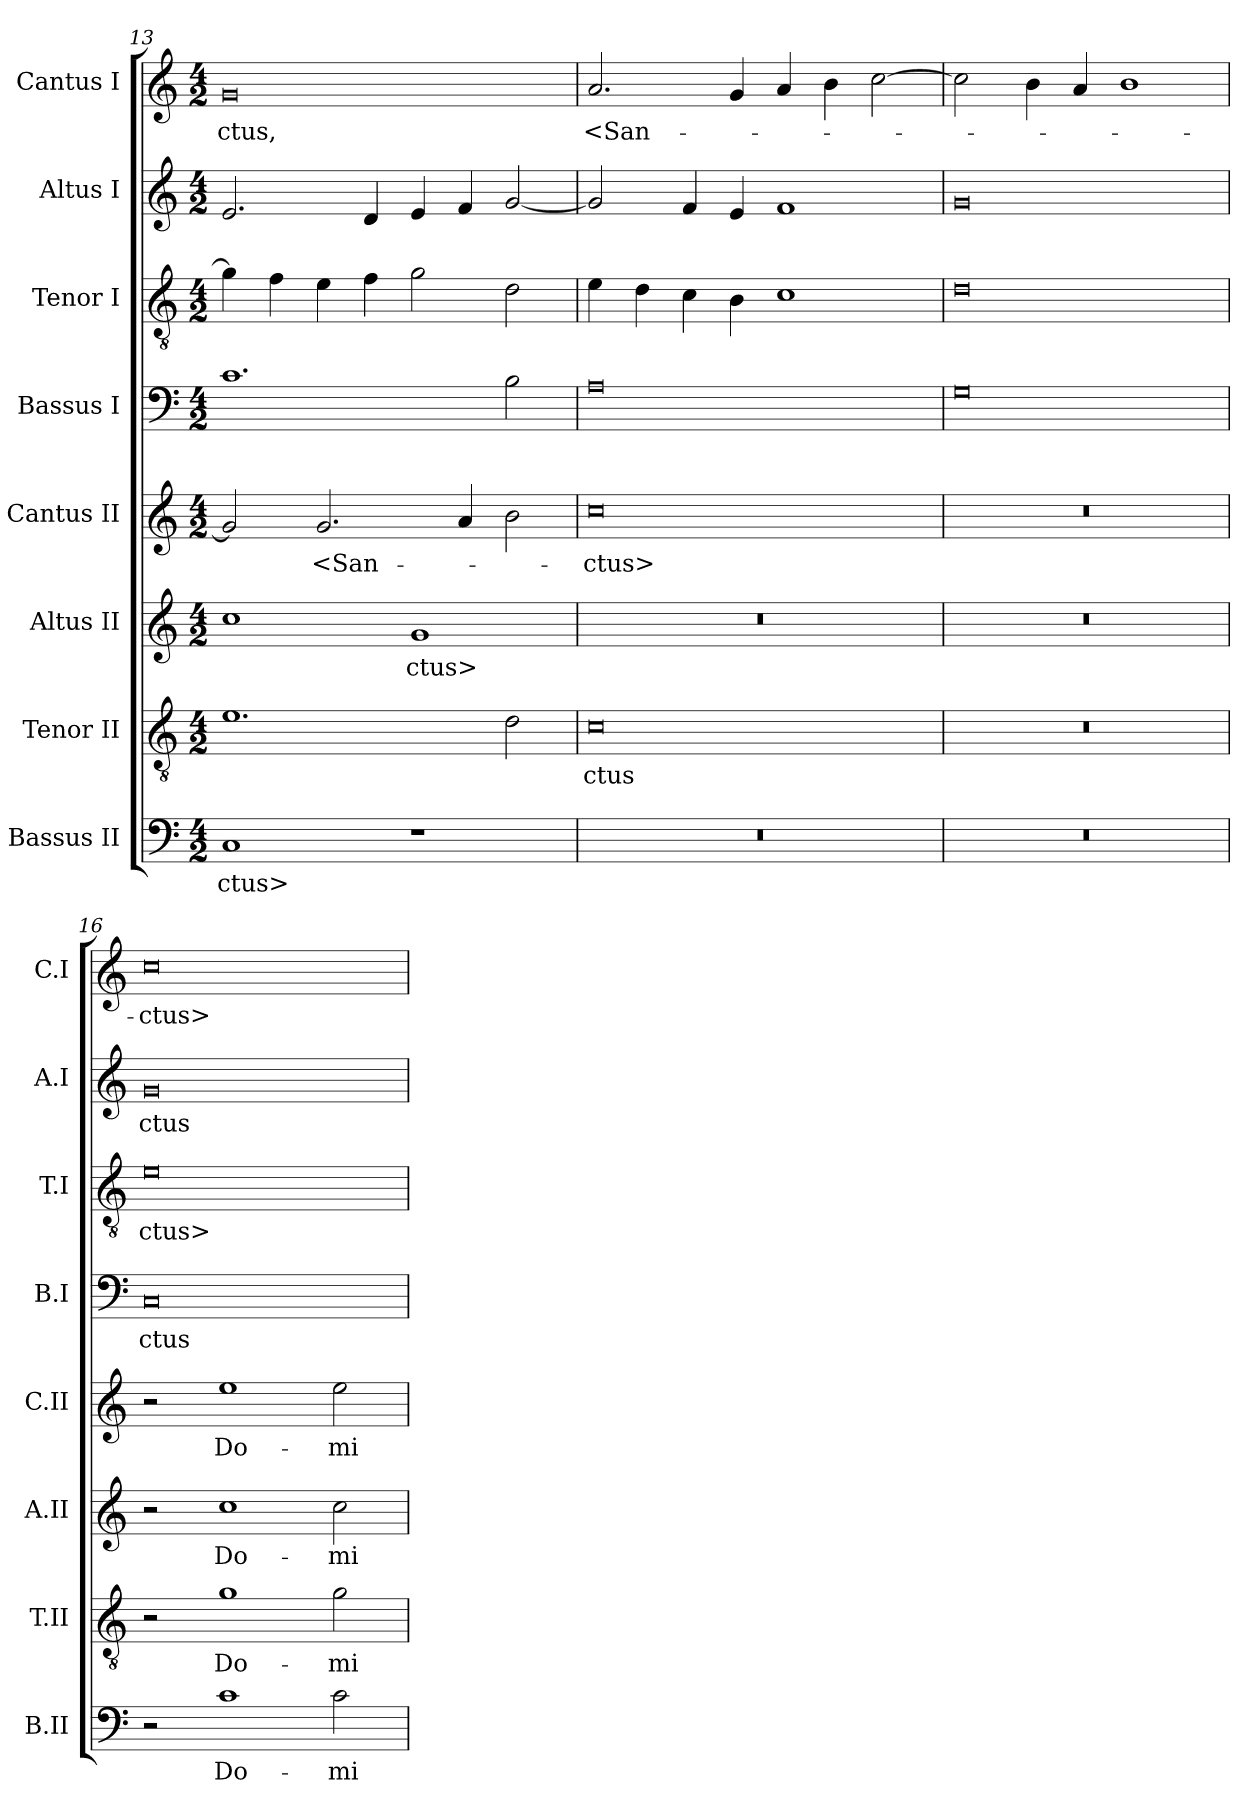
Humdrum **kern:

**kern	**text	**kern	**text	**kern	**text	**kern	**text	**kern	**text	**kern	**text	**kern	**text	**kern	**text
*part8	*part8	*part7	*part7	*part6	*part6	*part5	*part5	*part4	*part4	*part3	*part3	*part2	*part2	*part1	*part1
*staff8	*staff8	*staff7	*staff7	*staff6	*staff6	*staff5	*staff5	*staff4	*staff4	*staff3	*staff3	*staff2	*staff2	*staff1	*staff1
*I"Bassus II	*	*I"Tenor II	*	*I"Altus II	*	*I"Cantus II	*	*I"Bassus I	*	*I"Tenor I	*	*I"Altus I	*	*I"Cantus I	*
*I'B.II	*	*I'T.II	*	*I'A.II	*	*I'C.II	*	*I'B.I	*	*I'T.I	*	*I'A.I	*	*I'C.I	*
*clefF4	*	*clefGv2	*	*clefG2	*	*clefG2	*	*clefF4	*	*clefGv2	*	*clefG2	*	*clefG2	*
*	*	*ITrd7c12	*	*	*	*	*	*	*	*ITrd7c12	*	*	*	*	*
*k[]	*	*k[]	*	*k[]	*	*k[]	*	*k[]	*	*k[]	*	*k[]	*	*k[]	*
*C:	*	*C:	*	*C:	*	*C:	*	*C:	*	*C:	*	*C:	*	*C:	*
*M4/2	*	*M4/2	*	*M4/2	*	*M4/2	*	*M4/2	*	*M4/2	*	*M4/2	*	*M4/2	*
=13	=13	=13	=13	=13	=13	=13	=13	=13	=13	=13	=13	=13	=13	=13	=13
1C/	-ctus>	1.E\	.	1cc\	.	2g/]	.	1.c\	.	4G\]	.	2.e/	.	0g/	-ctus,
.	.	.	.	.	.	.	.	.	.	4F\	.	.	.	.	.
.	.	.	.	.	.	2.g/	<San-	.	.	4E\	.	.	.	.	.
.	.	.	.	.	.	.	.	.	.	4F\	.	4d/	.	.	.
1r	.	.	.	1g/	-ctus>	.	.	.	.	2G\	.	4e/	.	.	.
.	.	.	.	.	.	4a/	.	.	.	.	.	4f/	.	.	.
.	.	2D\	.	.	.	2b\	.	2B\	.	2D\	.	[2g/	.	.	.
=14	=14	=14	=14	=14	=14	=14	=14	=14	=14	=14	=14	=14	=14	=14	=14
0r	.	0C\	-ctus	0r	.	0cc\	-ctus>	0A\	.	4E\	.	2g/]	.	2.a/	<San-
.	.	.	.	.	.	.	.	.	.	4D\	.	.	.	.	.
.	.	.	.	.	.	.	.	.	.	4C\	.	4f/	.	.	.
.	.	.	.	.	.	.	.	.	.	4BB\	.	4e/	.	4g/	.
.	.	.	.	.	.	.	.	.	.	1C\	.	1f/	.	4a/	.
.	.	.	.	.	.	.	.	.	.	.	.	.	.	4b\	.
.	.	.	.	.	.	.	.	.	.	.	.	.	.	[2cc\	.
=15	=15	=15	=15	=15	=15	=15	=15	=15	=15	=15	=15	=15	=15	=15	=15
0r	.	0r	.	0r	.	0r	.	0G\	.	0D\	.	0g/	.	2cc\]	.
.	.	.	.	.	.	.	.	.	.	.	.	.	.	4b\	.
.	.	.	.	.	.	.	.	.	.	.	.	.	.	4a/	.
.	.	.	.	.	.	.	.	.	.	.	.	.	.	1b\	.
=16	=16	=16	=16	=16	=16	=16	=16	=16	=16	=16	=16	=16	=16	=16	=16
2r	.	2r	.	2r	.	2r	.	0C/	-ctus	0E\	-ctus>	0g/	-ctus	0cc\	-ctus>
1c\	Do-	1G\	Do-	1cc\	Do-	1ee\	Do-	.	.	.	.	.	.	.	.
2c\	-mi-	2G\	-mi-	2cc\	-mi-	2ee\	-mi-	.	.	.	.	.	.	.	.
=	=	=	=	=	=	=	=	=	=	=	=	=	=	=	=
*-	*-	*-	*-	*-	*-	*-	*-	*-	*-	*-	*-	*-	*-	*-	*-
